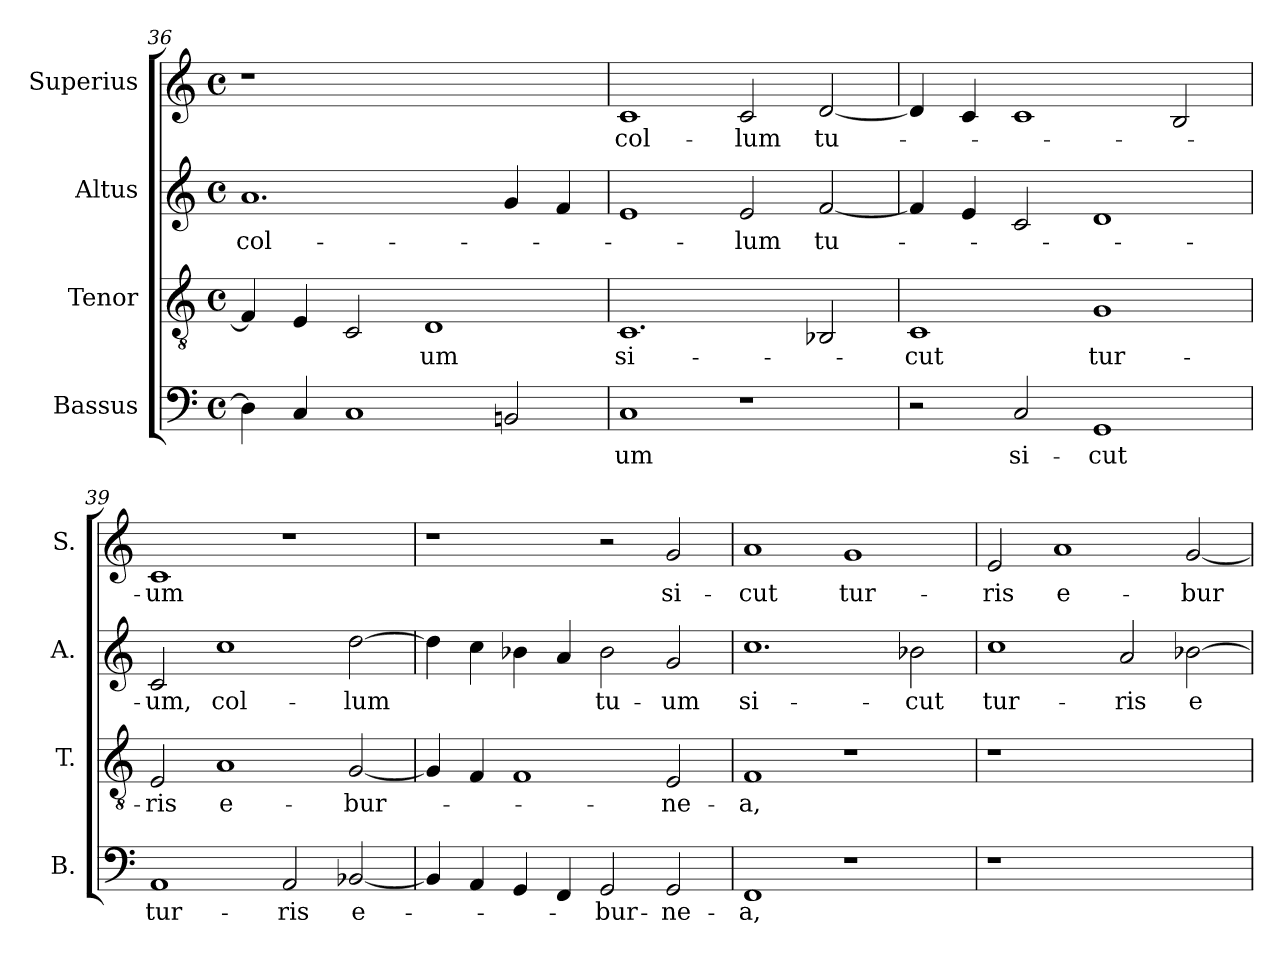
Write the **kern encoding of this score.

**kern	**text	**kern	**text	**kern	**text	**kern	**text
*part4	*part4	*part3	*part3	*part2	*part2	*part1	*part1
*staff4	*staff4	*staff3	*staff3	*staff2	*staff2	*staff1	*staff1
*I"Bassus	*	*I"Tenor	*	*I"Altus	*	*I"Superius	*
*I'B.	*	*I'T.	*	*I'A.	*	*I'S.	*
*clefF4	*	*clefGv2	*	*clefG2	*	*clefG2	*
*	*	*ITrd7c12	*	*	*	*	*
*k[]	*	*k[]	*	*k[]	*	*k[]	*
*C:	*	*C:	*	*C:	*	*C:	*
*M4/4	*	*M4/4	*	*M4/4	*	*M4/4	*
*met(c)	*	*met(c)	*	*met(c)	*	*met(c)	*
=36	=36	=36	=36	=36	=36	=36	=36
!	!	!	!	!	!LO:LY:b:color=#000000	!LO:N:vis=1	!
4Di\]	.	4FFi/]	.	1.ai	col-	1r	.
4Ci/	.	4EEi/	.	.	.	.	.
1Ci	.	2CCi/	.	.	.	.	.
!	!	!	!LO:LY:b:color=#000000	!	!	!	!
.	.	1DDi	-um	.	.	1ryy	.
2BBni/	.	.	.	4gi/	.	.	.
.	.	.	.	4fi/	.	.	.
=37	=37	=37	=37	=37	=37	=37	=37
!	!LO:LY:b:color=#000000	!	!	!	!	!	!
!	!	!	!LO:LY:b:color=#000000	!	!	!	!
!	!	!	!	!	!	!	!LO:LY:b:color=#000000
1Ci	-um	1.CCi	si-	1ei	.	1ci	col-
!	!	!	!	!	!LO:LY:b:color=#000000	!	!
!	!	!	!	!	!	!	!LO:LY:b:color=#000000
1r	.	.	.	2ei/	-lum	2ci/	-lum
!	!	!	!	!	!LO:LY:b:color=#000000	!	!
!	!	!	!	!	!	!	!LO:LY:b:color=#000000
.	.	2BBB-Xi/	.	[<2fi/	tu-	[<2di/	tu-
=38	=38	=38	=38	=38	=38	=38	=38
!	!	!	!LO:LY:b:color=#000000	!	!	!	!
2r	.	1CCi	-cut	4fi/]	.	4di/]	.
.	.	.	.	4ei/	.	4ci/	.
!	!LO:LY:b:color=#000000	!	!	!	!	!	!
2Ci/	si-	.	.	2ci/	.	1ci	.
!	!LO:LY:b:color=#000000	!	!	!	!	!	!
!	!	!	!LO:LY:b:color=#000000	!	!	!	!
1GGi	-cut	1GGi	tur-	1di	.	.	.
.	.	.	.	.	.	2Bi/	.
=39	=39	=39	=39	=39	=39	=39	=39
!	!LO:LY:b:color=#000000	!	!	!	!	!	!
!	!	!	!LO:LY:b:color=#000000	!	!	!	!
!	!	!	!	!	!LO:LY:b:color=#000000	!	!
!	!	!	!	!	!	!	!LO:LY:b:color=#000000
1AAi	tur-	2EEi/	-ris	2ci/	-um,	1ci	-um
!	!	!	!LO:LY:b:color=#000000	!	!	!	!
!	!	!	!	!	!LO:LY:b:color=#000000	!	!
.	.	1AAi	e-	1cci	col-	.	.
!	!LO:LY:b:color=#000000	!	!	!	!	!	!
2AAi/	-ris	.	.	.	.	1r	.
!	!LO:LY:b:color=#000000	!	!	!	!	!	!
!	!	!	!LO:LY:b:color=#000000	!	!	!	!
!	!	!	!	!	!LO:LY:b:color=#000000	!	!
[<2BB-Xi/	e-	[<2GGi/	-bur-	[>2ddi\	-lum	.	.
!!LO:PB:g=z
=40	=40	=40	=40	=40	=40	=40	=40
4BB-i/]	.	4GGi/]	.	4ddi\]	.	1r	.
4AAi/	.	4FFi/	.	4cci\	.	.	.
4GGi/	.	1FFi	.	4b-Xi\	.	.	.
4FFi/	.	.	.	4ai/	.	.	.
!	!LO:LY:b:color=#000000	!	!	!	!	!	!
!	!	!	!	!	!LO:LY:b:color=#000000	!	!
2GGi/	-bur-	.	.	2b-i\	tu-	2r	.
!	!LO:LY:b:color=#000000	!	!	!	!	!	!
!	!	!	!LO:LY:b:color=#000000	!	!	!	!
!	!	!	!	!	!LO:LY:b:color=#000000	!	!
!	!	!	!	!	!	!	!LO:LY:b:color=#000000
2GGi/	-ne-	2EEi/	-ne-	2gi/	-um	2gi/	si-
=41	=41	=41	=41	=41	=41	=41	=41
!	!LO:LY:b:color=#000000	!	!	!	!	!	!
!	!	!	!LO:LY:b:color=#000000	!	!	!	!
!	!	!	!	!	!LO:LY:b:color=#000000	!	!
!	!	!	!	!	!	!	!LO:LY:b:color=#000000
1FFi	-a,	1FFi	-a,	1.cci	si-	1ai	-cut
!	!	!	!	!	!	!	!LO:LY:b:color=#000000
1r	.	1r	.	.	.	1gi	tur-
!	!	!	!	!	!LO:LY:b:color=#000000	!	!
.	.	.	.	2b-Xi\	-cut	.	.
=42	=42	=42	=42	=42	=42	=42	=42
!LO:N:vis=1	!	!LO:N:vis=1	!	!	!	!	!
!	!	!	!	!	!LO:LY:b:color=#000000	!	!
!	!	!	!	!	!	!	!LO:LY:b:color=#000000
1r	.	1r	.	1cci	tur-	2ei/	-ris
!	!	!	!	!	!	!	!LO:LY:b:color=#000000
.	.	.	.	.	.	1ai	e-
!	!	!	!	!	!LO:LY:b:color=#000000	!	!
1ryy	.	1ryy	.	2ai/	-ris	.	.
!	!	!	!	!	!LO:LY:b:color=#000000	!	!
!	!	!	!	!	!	!	!LO:LY:b:color=#000000
.	.	.	.	[>2b-Xi\	e-	[<2gi/	-bur-
=	=	=	=	=	=	=	=
*-	*-	*-	*-	*-	*-	*-	*-
